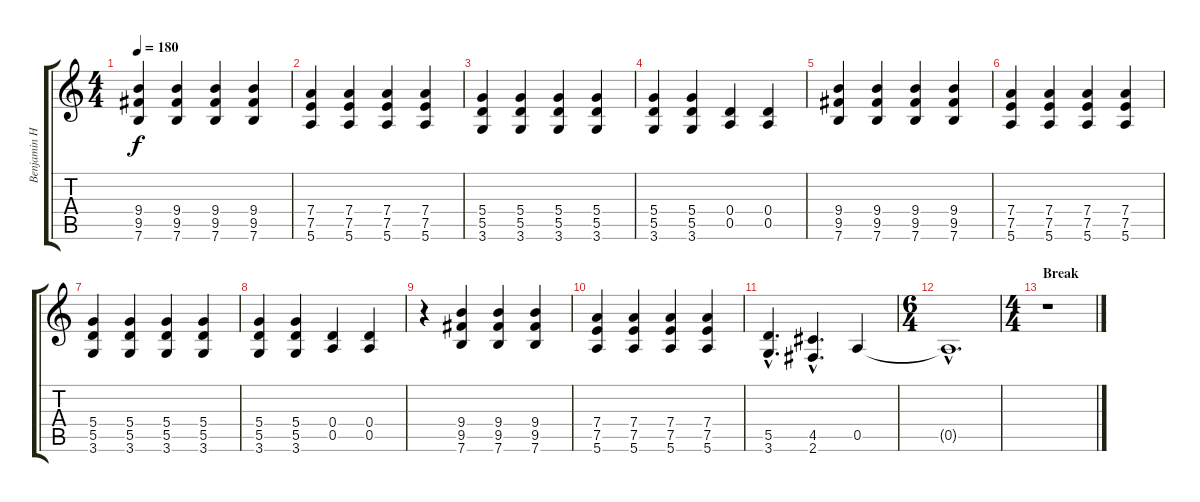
\track ("Benjamin Harper (Guitar 2)" "Benjamin H") {instrument acousticguitarsteel}
\staff {score tabs}
\tuning (E4 B3 G3 D3 A2 E2) {hide}
\ts (4 4)
\tempo 180
\clef g2
\ks c
(9.4 9.5 7.6).4{dy f} (9.4 9.5 7.6).4 (9.4 9.5 7.6).4 (9.4 9.5 7.6).4 |
(7.4 7.5 5.6).4 (7.4 7.5 5.6).4 (7.4 7.5 5.6).4 (7.4 7.5 5.6).4 |
(5.4 5.5 3.6).4 (5.4 5.5 3.6).4 (5.4 5.5 3.6).4 (5.4 5.5 3.6).4 |
(5.4 5.5 3.6).4 (5.4 5.5 3.6).4 (0.4 0.5).4 (0.4 0.5).4 |
(9.4 9.5 7.6).4 (9.4 9.5 7.6).4 (9.4 9.5 7.6).4 (9.4 9.5 7.6).4 |
(7.4 7.5 5.6).4 (7.4 7.5 5.6).4 (7.4 7.5 5.6).4 (7.4 7.5 5.6).4 |
(5.4 5.5 3.6).4 (5.4 5.5 3.6).4 (5.4 5.5 3.6).4 (5.4 5.5 3.6).4 |
(5.4 5.5 3.6).4 (5.4 5.5 3.6).4 (0.4 0.5).4 (0.4 0.5).4 |
r.4 (9.4 9.5 7.6).4 (9.4 9.5 7.6).4 (9.4 9.5 7.6).4 |
(7.4 7.5 5.6).4 (7.4 7.5 5.6).4 (7.4 7.5 5.6).4 (7.4 7.5 5.6).4 |
(5.5{hac} 3.6{hac}).4{d} (4.5{hac} 2.6{hac}).4{d} 0.5.4{volume 2} |
\ts (6 4)
0.5{hac t}.1{d} |
\ts (4 4)
\section ("" "Break")
r.1{volume 14}
